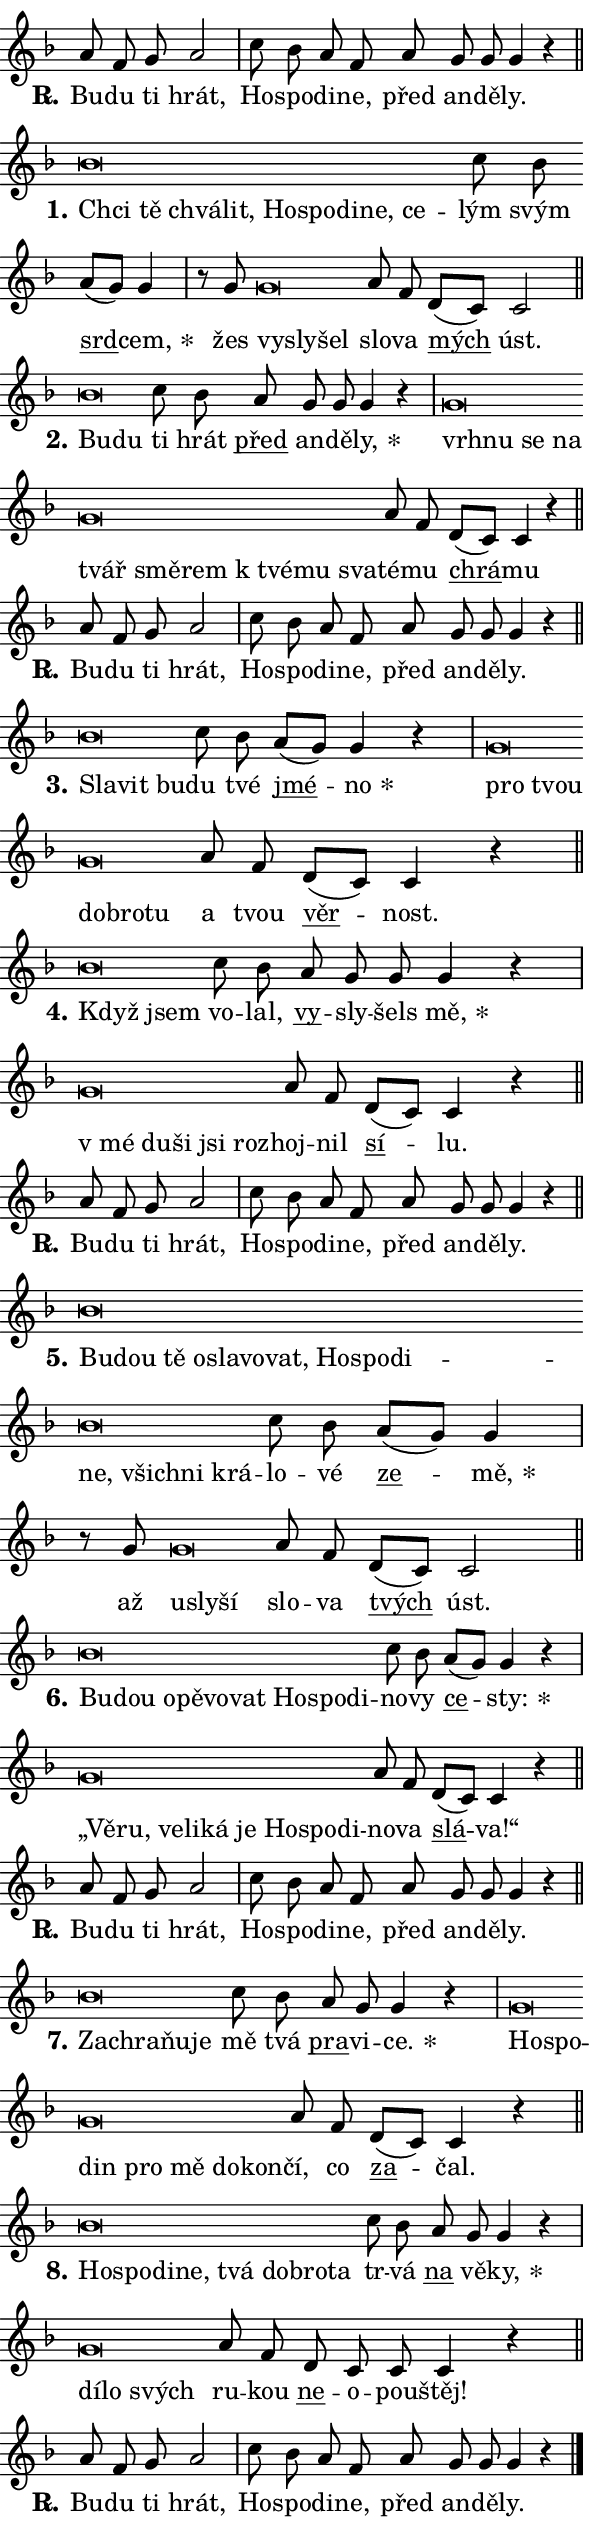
\version "2.24.0"
\header { tagline = "" }
\paper {
  indent = 0\cm
  top-margin = 0\cm
  right-margin = 0.13\cm % to fit lyric hyphens
  bottom-margin = 0\cm
  left-margin = 0\cm
  paper-width = 10\cm
  page-breaking = #ly:one-page-breaking
  system-system-spacing.basic-distance = #11
  score-system-spacing.basic-distance = #11
  ragged-last = ##f
}


%% Author: Thomas Morley
%% https://lists.gnu.org/archive/html/lilypond-user/2020-05/msg00002.html
#(define (line-position grob)
"Returns position of @var[grob} in current system:
   @code{'start}, if at first time-step
   @code{'end}, if at last time-step
   @code{'middle} otherwise
"
  (let* ((col (ly:item-get-column grob))
         (ln (ly:grob-object col 'left-neighbor))
         (rn (ly:grob-object col 'right-neighbor))
         (col-to-check-left (if (ly:grob? ln) ln col))
         (col-to-check-right (if (ly:grob? rn) rn col))
         (break-dir-left
           (and
             (ly:grob-property col-to-check-left 'non-musical #f)
             (ly:item-break-dir col-to-check-left)))
         (break-dir-right
           (and
             (ly:grob-property col-to-check-right 'non-musical #f)
             (ly:item-break-dir col-to-check-right))))
        (cond ((eqv? 1 break-dir-left) 'start)
              ((eqv? -1 break-dir-right) 'end)
              (else 'middle))))

#(define (tranparent-at-line-position vctor)
  (lambda (grob)
  "Relying on @code{line-position} select the relevant enry from @var{vctor}.
Used to determine transparency,"
    (case (line-position grob)
      ((end) (not (vector-ref vctor 0)))
      ((middle) (not (vector-ref vctor 1)))
      ((start) (not (vector-ref vctor 2))))))

noteHeadBreakVisibility =
#(define-music-function (break-visibility)(vector?)
"Makes @code{NoteHead}s transparent relying on @var{break-visibility}"
#{
  \override NoteHead.transparent =
    #(tranparent-at-line-position break-visibility)
#})

#(define delete-ledgers-for-transparent-note-heads
  (lambda (grob)
    "Reads whether a @code{NoteHead} is transparent.
If so this @code{NoteHead} is removed from @code{'note-heads} from
@var{grob}, which is supposed to be @code{LedgerLineSpanner}.
As a result ledgers are not printed for this @code{NoteHead}"
    (let* ((nhds-array (ly:grob-object grob 'note-heads))
           (nhds-list
             (if (ly:grob-array? nhds-array)
                 (ly:grob-array->list nhds-array)
                 '()))
           ;; Relies on the transparent-property being done before
           ;; Staff.LedgerLineSpanner.after-line-breaking is executed.
           ;; This is fragile ...
           (to-keep
             (remove
               (lambda (nhd)
                 (ly:grob-property nhd 'transparent #f))
               nhds-list)))
      ;; TODO find a better method to iterate over grob-arrays, similiar
      ;; to filter/remove etc for lists
      ;; For now rebuilt from scratch
      (set! (ly:grob-object grob 'note-heads)  '())
      (for-each
        (lambda (nhd)
          (ly:pointer-group-interface::add-grob grob 'note-heads nhd))
        to-keep))))

squashNotes = {
  \override NoteHead.X-extent = #'(-0.2 . 0.2)
  \override NoteHead.Y-extent = #'(-0.75 . 0)
  \override NoteHead.stencil =
    #(lambda (grob)
       (let ((pos (ly:grob-property grob 'staff-position)))
         (begin
           (if (< pos -7) (display "ERROR: Lower brevis then expected\n") (display ""))
           (if (<= pos -6) ly:text-interface::print ly:note-head::print))))
}
unSquashNotes = {
  \revert NoteHead.X-extent
  \revert NoteHead.Y-extent
  \revert NoteHead.stencil
}

hideNotes = \noteHeadBreakVisibility #begin-of-line-visible
unHideNotes = \noteHeadBreakVisibility #all-visible

% work-around for resetting accidentals
% https://lilypond.org/doc/v2.23/Documentation/notation/displaying-rhythms#unmetered-music
cadenzaMeasure = {
  \cadenzaOff
  \partial 1024 s1024
  \cadenzaOn
}

#(define-markup-command (accent layout props text) (markup?)
  "Underline accented syllable"
  (interpret-markup layout props
    #{\markup \override #'(offset . 4.3) \underline { #text }#}))

responsum = \markup \concat {
  "R" \hspace #-1.05 \path #0.1 #'((moveto 0 0.07) (lineto 0.9 0.8)) \hspace #0.05 "."
}

spaceSize = #0.6828661417322834 % exact space size for TeX Gyre Schola

\layout {
  \context {
    \Staff
    \remove "Time_signature_engraver"
    \override LedgerLineSpanner.after-line-breaking = #delete-ledgers-for-transparent-note-heads
  }
  \context {
    \Lyrics {
      \override LyricSpace.minimum-distance = \spaceSize
      \override LyricText.font-name = #"TeX Gyre Schola"
      \override LyricText.font-size = 1
      \override StanzaNumber.font-name = #"TeX Gyre Schola Bold"
      \override StanzaNumber.font-size = 1
    }
  }
  \context {
    \Score 
    \override NoteHead.text =
      #(lambda (grob) 
        (let ((pos (ly:grob-property grob 'staff-position)))
          #{\markup {
            \combine
              \halign #-0.55 \raise #(if (= pos -6) 0 0.5) \override #'(thickness . 2) \draw-line #'(3.2 . 0)
              \musicglyph "noteheads.sM1"
          }#}))
  }
}

% magnetic-lyrics.ily
%
%   written by
%     Jean Abou Samra <jean@abou-samra.fr>
%     Werner Lemberg <wl@gnu.org>
%
%   adapted by
%     Jiri Hon <jiri.hon@gmail.com>
%
% Version 2022-Apr-15

% https://www.mail-archive.com/lilypond-user@gnu.org/msg149350.html

#(define (Left_hyphen_pointer_engraver context)
   "Collect syllable-hyphen-syllable occurrences in lyrics and store
them in properties.  This engraver only looks to the left.  For
example, if the lyrics input is @code{foo -- bar}, it does the
following.

@itemize @bullet
@item
Set the @code{text} property of the @code{LyricHyphen} grob between
@q{foo} and @q{bar} to @code{foo}.

@item
Set the @code{left-hyphen} property of the @code{LyricText} grob with
text @q{foo} to the @code{LyricHyphen} grob between @q{foo} and
@q{bar}.
@end itemize

Use this auxiliary engraver in combination with the
@code{lyric-@/text::@/apply-@/magnetic-@/offset!} hook."
   (let ((hyphen #f)
         (text #f))
     (make-engraver
      (acknowledgers
       ((lyric-syllable-interface engraver grob source-engraver)
        (set! text grob)))
      (end-acknowledgers
       ((lyric-hyphen-interface engraver grob source-engraver)
        ;(when (not (grob::has-interface grob 'lyric-space-interface))
          (set! hyphen grob)));)
      ((stop-translation-timestep engraver)
       (when (and text hyphen)
         (ly:grob-set-object! text 'left-hyphen hyphen))
       (set! text #f)
       (set! hyphen #f)))))

#(define (lyric-text::apply-magnetic-offset! grob)
   "If the space between two syllables is less than the value in
property @code{LyricText@/.details@/.squash-threshold}, move the right
syllable to the left so that it gets concatenated with the left
syllable.

Use this function as a hook for
@code{LyricText@/.after-@/line-@/breaking} if the
@code{Left_@/hyphen_@/pointer_@/engraver} is active."
   (let ((hyphen (ly:grob-object grob 'left-hyphen #f)))
     (when hyphen
       (let ((left-text (ly:spanner-bound hyphen LEFT)))
         (when (grob::has-interface left-text 'lyric-syllable-interface)
           (let* ((common (ly:grob-common-refpoint grob left-text X))
                  (this-x-ext (ly:grob-extent grob common X))
                  (left-x-ext
                   (begin
                     ;; Trigger magnetism for left-text.
                     (ly:grob-property left-text 'after-line-breaking)
                     (ly:grob-extent left-text common X)))
                  ;; `delta` is the gap width between two syllables.
                  (delta (- (interval-start this-x-ext)
                            (interval-end left-x-ext)))
                  (details (ly:grob-property grob 'details))
                  (threshold (assoc-get 'squash-threshold details 0.2)))
             (when (< delta threshold)
               (let* (;; We have to manipulate the input text so that
                      ;; ligatures crossing syllable boundaries are not
                      ;; disabled.  For languages based on the Latin
                      ;; script this is essentially a beautification.
                      ;; However, for non-Western scripts it can be a
                      ;; necessity.
                      (lt (ly:grob-property left-text 'text))
                      (rt (ly:grob-property grob 'text))
                      (is-space (grob::has-interface hyphen 'lyric-space-interface))
                      (space (if is-space " " ""))
                      (extra-delta (if is-space spaceSize 0))
                      ;; Append new syllable.
                      (ltrt-space (if (and (string? lt) (string? rt))
                                (string-append lt space rt)
                                (make-concat-markup (list lt space rt))))
                      ;; Right-align `ltrt` to the right side.
                      (ltrt-space-markup (grob-interpret-markup
                               grob
                               (make-translate-markup
                                (cons (interval-length this-x-ext) 0)
                                (make-right-align-markup ltrt-space)))))
                 (begin
                   ;; Don't print `left-text`.
                   (ly:grob-set-property! left-text 'stencil #f)
                   ;; Set text and stencil (which holds all collected
                   ;; syllables so far) and shift it to the left.
                   (ly:grob-set-property! grob 'text ltrt-space)
                   (ly:grob-set-property! grob 'stencil ltrt-space-markup)
                   (ly:grob-translate-axis! grob (- (- delta extra-delta)) X))))))))))


#(define (lyric-hyphen::displace-bounds-first grob)
   ;; Make very sure this callback isn't triggered too early.
   (let ((left (ly:spanner-bound grob LEFT))
         (right (ly:spanner-bound grob RIGHT)))
     (ly:grob-property left 'after-line-breaking)
     (ly:grob-property right 'after-line-breaking)
     (ly:lyric-hyphen::print grob)))

squashThreshold = #0.4

\layout {
  \context {
    \Lyrics
    \consists #Left_hyphen_pointer_engraver
    \override LyricText.after-line-breaking =
      #lyric-text::apply-magnetic-offset!
    \override LyricHyphen.stencil = #lyric-hyphen::displace-bounds-first
    \override LyricText.details.squash-threshold = \squashThreshold
    \override LyricHyphen.minimum-distance = 0
    \override LyricHyphen.minimum-length = \squashThreshold
  }
}

squashText = \override LyricText.details.squash-threshold = 9999
unSquashText = \override LyricText.details.squash-threshold = \squashThreshold

leftText = \override LyricText.self-alignment-X = #LEFT
unLeftText = \revert LyricText.self-alignment-X

starOffset = #(lambda (grob) 
                (let ((x_offset (ly:self-alignment-interface::aligned-on-x-parent grob)))
                  (if (= x_offset 0) 0 (+ x_offset 1.2))))

star = #(define-music-function (syllable)(string?)
"Append star separator at the end of a syllable"
#{
  \once \override LyricText.X-offset = #starOffset
  \lyricmode { \markup {
    #syllable
    \override #'((font-name . "TeX Gyre Schola Bold")) \hspace #0.2 \lower #0.65 \larger "*"
  } }
#})

starAccent = #(define-music-function (syllable)(string?)
"Append star separator at the end of a syllable and make accent"
#{
  \once \override LyricText.X-offset = #starOffset
  \lyricmode { \markup {
    \accent #syllable
    \override #'((font-name . "TeX Gyre Schola Bold")) \hspace #0.2 \lower #0.65 \larger "*"
  } }
#})

breath = #(define-music-function (syllable)(string?)
"Append breathing indicator at the end of a syllable"
#{
  \lyricmode { \markup { #syllable "+" } }
#})

optionalBreath = #(define-music-function (syllable)(string?)
"Append optional breathing indicator at the end of a syllable"
#{
  \lyricmode { \markup { #syllable "(+)" } }
#})


\score {
    <<
        \new Voice = "melody" { \cadenzaOn \key f \major \relative { a'8 f g a2 \cadenzaMeasure \bar "|" c8 bes \bar "" a f \bar "" a g g g4 r \cadenzaMeasure \bar "||" \break } }
        \new Lyrics \lyricsto "melody" { \lyricmode { \set stanza = \responsum
Bu -- du ti hrát, Ho -- spo -- di -- ne, před an -- dě -- ly. } }
    >>
    \layout {}
}

\score {
    <<
        \new Voice = "melody" { \cadenzaOn \key f \major \relative { \squashNotes bes'\breve*1/16 \hideNotes \breve*1/16 \bar "" \breve*1/16 \bar "" \breve*1/16 \bar "" \breve*1/16 \bar "" \breve*1/16 \bar "" \breve*1/16 \bar "" \breve*1/16 \breve*1/16 \bar "" \unHideNotes \unSquashNotes c8 bes \bar "" a[( g)] g4 \cadenzaMeasure \bar "|" r8 g \squashNotes g\breve*1/16 \hideNotes \breve*1/16 \breve*1/16 \bar "" \unHideNotes \unSquashNotes a8 f \bar "" d[( c)] c2 \cadenzaMeasure \bar "||" \break } }
        \new Lyrics \lyricsto "melody" { \lyricmode { \set stanza = "1."
\leftText Chci \squashText tě chvá -- lit, Ho -- spo -- di -- ne, ce -- \unLeftText \unSquashText lým svým \markup \accent srd -- \star cem, žes \leftText vy -- \squashText sly -- šel \unLeftText \unSquashText slo -- va \markup \accent mých úst. } }
    >>
    \layout {}
}

\score {
    <<
        \new Voice = "melody" { \cadenzaOn \key f \major \relative { \squashNotes bes'\breve*1/16 \hideNotes \breve*1/16 \bar "" \unHideNotes \unSquashNotes c8 bes \bar "" a g g g4 r \cadenzaMeasure \bar "|" \squashNotes g\breve*1/16 \hideNotes \breve*1/16 \bar "" \breve*1/16 \bar "" \breve*1/16 \bar "" \breve*1/16 \bar "" \breve*1/16 \bar "" \breve*1/16 \bar "" \breve*1/16 \bar "" \breve*1/16 \breve*1/16 \bar "" \unHideNotes \unSquashNotes a8 f \bar "" d[( c)] c4 r \cadenzaMeasure \bar "||" \break } }
        \new Lyrics \lyricsto "melody" { \lyricmode { \set stanza = "2."
\leftText Bu -- \squashText du \unLeftText \unSquashText ti hrát \markup \accent před an -- dě -- \star ly, \leftText vrh -- \squashText nu se na tvář smě -- rem "k tvé" -- mu sva -- \unLeftText \unSquashText té -- mu \markup \accent chrá -- mu } }
    >>
    \layout {}
}

\score {
    <<
        \new Voice = "melody" { \cadenzaOn \key f \major \relative { a'8 f g a2 \cadenzaMeasure \bar "|" c8 bes \bar "" a f \bar "" a g g g4 r \cadenzaMeasure \bar "||" \break } }
        \new Lyrics \lyricsto "melody" { \lyricmode { \set stanza = \responsum
Bu -- du ti hrát, Ho -- spo -- di -- ne, před an -- dě -- ly. } }
    >>
    \layout {}
}

\score {
    <<
        \new Voice = "melody" { \cadenzaOn \key f \major \relative { \squashNotes bes'\breve*1/16 \hideNotes \breve*1/16 \breve*1/16 \bar "" \unHideNotes \unSquashNotes c8 bes \bar "" a[( g)] g4 r \cadenzaMeasure \bar "|" \squashNotes g\breve*1/16 \hideNotes \breve*1/16 \bar "" \breve*1/16 \bar "" \breve*1/16 \breve*1/16 \bar "" \unHideNotes \unSquashNotes a8 f \bar "" d[( c)] c4 r \cadenzaMeasure \bar "||" \break } }
        \new Lyrics \lyricsto "melody" { \lyricmode { \set stanza = "3."
\leftText Sla -- \squashText vit bu -- \unLeftText \unSquashText du tvé \markup \accent jmé -- \star no \leftText pro \squashText tvou dob -- ro -- tu \unLeftText \unSquashText a tvou \markup \accent věr -- nost. } }
    >>
    \layout {}
}

\score {
    <<
        \new Voice = "melody" { \cadenzaOn \key f \major \relative { \squashNotes bes'\breve*1/16 \hideNotes \breve*1/16 \bar "" \unHideNotes \unSquashNotes c8 bes \bar "" a g g g4 r \cadenzaMeasure \bar "|" \squashNotes g\breve*1/16 \hideNotes \breve*1/16 \bar "" \breve*1/16 \bar "" \breve*1/16 \breve*1/16 \bar "" \unHideNotes \unSquashNotes a8 f \bar "" d[( c)] c4 r \cadenzaMeasure \bar "||" \break } }
        \new Lyrics \lyricsto "melody" { \lyricmode { \set stanza = "4."
\leftText Když \squashText jsem \unLeftText \unSquashText vo -- lal, \markup \accent vy -- sly -- šels \star mě, \leftText "v mé" \squashText du -- ši jsi roz -- \unLeftText \unSquashText hoj -- nil \markup \accent sí -- lu. } }
    >>
    \layout {}
}

\score {
    <<
        \new Voice = "melody" { \cadenzaOn \key f \major \relative { a'8 f g a2 \cadenzaMeasure \bar "|" c8 bes \bar "" a f \bar "" a g g g4 r \cadenzaMeasure \bar "||" \break } }
        \new Lyrics \lyricsto "melody" { \lyricmode { \set stanza = \responsum
Bu -- du ti hrát, Ho -- spo -- di -- ne, před an -- dě -- ly. } }
    >>
    \layout {}
}

\score {
    <<
        \new Voice = "melody" { \cadenzaOn \key f \major \relative { \squashNotes bes'\breve*1/16 \hideNotes \breve*1/16 \bar "" \breve*1/16 \bar "" \breve*1/16 \bar "" \breve*1/16 \bar "" \breve*1/16 \bar "" \breve*1/16 \bar "" \breve*1/16 \bar "" \breve*1/16 \bar "" \breve*1/16 \bar "" \breve*1/16 \bar "" \breve*1/16 \bar "" \breve*1/16 \breve*1/16 \bar "" \unHideNotes \unSquashNotes c8 bes \bar "" a[( g)] g4 \cadenzaMeasure \bar "|" r8 g \squashNotes g\breve*1/16 \hideNotes \breve*1/16 \breve*1/16 \bar "" \unHideNotes \unSquashNotes a8 f \bar "" d[( c)] c2 \cadenzaMeasure \bar "||" \break } }
        \new Lyrics \lyricsto "melody" { \lyricmode { \set stanza = "5."
\leftText Bu -- \squashText dou tě o -- sla -- vo -- vat, Ho -- spo -- di -- ne, všich -- ni krá -- \unLeftText \unSquashText lo -- vé \markup \accent ze -- \star mě, až \leftText u -- \squashText sly -- ší \unLeftText \unSquashText slo -- va \markup \accent tvých úst. } }
    >>
    \layout {}
}

\score {
    <<
        \new Voice = "melody" { \cadenzaOn \key f \major \relative { \squashNotes bes'\breve*1/16 \hideNotes \breve*1/16 \bar "" \breve*1/16 \bar "" \breve*1/16 \bar "" \breve*1/16 \bar "" \breve*1/16 \bar "" \breve*1/16 \bar "" \breve*1/16 \breve*1/16 \bar "" \unHideNotes \unSquashNotes c8 bes \bar "" a[( g)] g4 r \cadenzaMeasure \bar "|" \squashNotes g\breve*1/16 \hideNotes \breve*1/16 \bar "" \breve*1/16 \bar "" \breve*1/16 \bar "" \breve*1/16 \bar "" \breve*1/16 \bar "" \breve*1/16 \bar "" \breve*1/16 \breve*1/16 \bar "" \unHideNotes \unSquashNotes a8 f \bar "" d[( c)] c4 r \cadenzaMeasure \bar "||" \break } }
        \new Lyrics \lyricsto "melody" { \lyricmode { \set stanza = "6."
\leftText Bu -- \squashText dou o -- pě -- vo -- vat Ho -- spo -- di -- \unLeftText \unSquashText no -- vy \markup \accent ce -- \star sty: \leftText „Vě -- \squashText ru, ve -- li -- ká je Ho -- spo -- di -- \unLeftText \unSquashText no -- va \markup \accent slá -- va!“ } }
    >>
    \layout {}
}

\score {
    <<
        \new Voice = "melody" { \cadenzaOn \key f \major \relative { a'8 f g a2 \cadenzaMeasure \bar "|" c8 bes \bar "" a f \bar "" a g g g4 r \cadenzaMeasure \bar "||" \break } }
        \new Lyrics \lyricsto "melody" { \lyricmode { \set stanza = \responsum
Bu -- du ti hrát, Ho -- spo -- di -- ne, před an -- dě -- ly. } }
    >>
    \layout {}
}

\score {
    <<
        \new Voice = "melody" { \cadenzaOn \key f \major \relative { \squashNotes bes'\breve*1/16 \hideNotes \breve*1/16 \bar "" \breve*1/16 \breve*1/16 \bar "" \unHideNotes \unSquashNotes c8 bes \bar "" a g g4 r \cadenzaMeasure \bar "|" \squashNotes g\breve*1/16 \hideNotes \breve*1/16 \bar "" \breve*1/16 \bar "" \breve*1/16 \bar "" \breve*1/16 \bar "" \breve*1/16 \breve*1/16 \bar "" \unHideNotes \unSquashNotes a8 f \bar "" d[( c)] c4 r \cadenzaMeasure \bar "||" \break } }
        \new Lyrics \lyricsto "melody" { \lyricmode { \set stanza = "7."
\leftText Za -- \squashText chra -- ňu -- je \unLeftText \unSquashText mě tvá \markup \accent pra -- vi -- \star ce. \leftText Ho -- \squashText spo -- din pro mě do -- kon -- \unLeftText \unSquashText čí, co \markup \accent za -- čal. } }
    >>
    \layout {}
}

\score {
    <<
        \new Voice = "melody" { \cadenzaOn \key f \major \relative { \squashNotes bes'\breve*1/16 \hideNotes \breve*1/16 \bar "" \breve*1/16 \bar "" \breve*1/16 \bar "" \breve*1/16 \bar "" \breve*1/16 \bar "" \breve*1/16 \breve*1/16 \bar "" \unHideNotes \unSquashNotes c8 bes \bar "" a g g4 r \cadenzaMeasure \bar "|" \squashNotes g\breve*1/16 \hideNotes \breve*1/16 \breve*1/16 \bar "" \unHideNotes \unSquashNotes a8 f \bar "" d c c c4 r \cadenzaMeasure \bar "||" \break } }
        \new Lyrics \lyricsto "melody" { \lyricmode { \set stanza = "8."
\leftText Ho -- \squashText spo -- di -- ne, tvá dob -- ro -- ta \unLeftText \unSquashText tr -- vá \markup \accent na vě -- \star ky, \leftText dí -- \squashText lo svých \unLeftText \unSquashText ru -- kou \markup \accent ne -- o -- pou -- štěj! } }
    >>
    \layout {}
}

\score {
    <<
        \new Voice = "melody" { \cadenzaOn \key f \major \relative { a'8 f g a2 \cadenzaMeasure \bar "|" c8 bes \bar "" a f \bar "" a g g g4 r \cadenzaMeasure \bar "||" \break } \bar "|." }
        \new Lyrics \lyricsto "melody" { \lyricmode { \set stanza = \responsum
Bu -- du ti hrát, Ho -- spo -- di -- ne, před an -- dě -- ly. } }
    >>
    \layout {}
}
